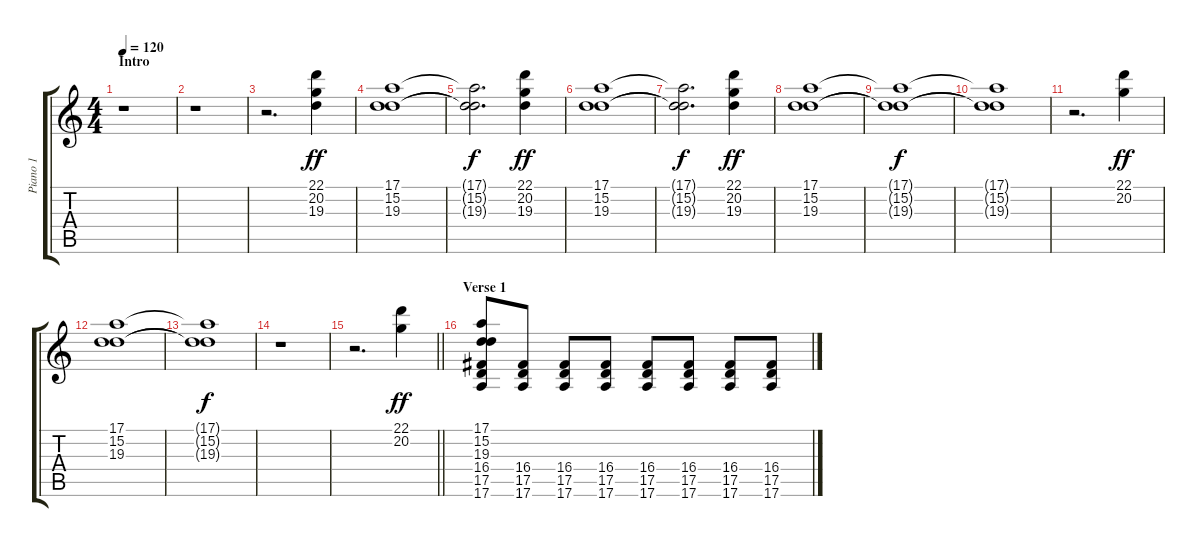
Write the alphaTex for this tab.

\track ("Piano 1" "Piano 1") {instrument brightacousticpiano}
\staff {score tabs}
\tuning (E4 B3 G3 D3 A2 E2) {hide}
\ts (4 4)
\section ("" "Intro")
\tempo 120
\clef g2
\ks c
r.1{dy ff instrument brightacousticpiano} |
r.1 |
r.2{d} (22.1 20.2 19.3).4 |
(17.1 15.2 19.3).1 |
(17.1{t} 15.2{t} 19.3{t}).2{d dy f} (22.1 20.2 19.3).4{dy ff} |
(17.1 15.2 19.3).1 |
(17.1{t} 15.2{t} 19.3{t}).2{d dy f} (22.1 20.2 19.3).4{dy ff} |
(17.1 15.2 19.3).1 |
(17.1{t} 15.2{t} 19.3{t}).1{dy f} |
(17.1{t} 15.2{t} 19.3{t}).1 |
r.2{d} (22.1 20.2).4{dy ff} |
(17.1 15.2 19.3).1 |
(17.1{t} 15.2{t} 19.3{t}).1{dy f} |
r.1 |
\barLineRight lightlight
r.2{d} (22.1 20.2).4{dy ff} |
\section ("" "Verse 1")
(17.1 15.2 19.3 16.4 17.5 17.6).8 (16.4 17.5 17.6).8 (16.4 17.5 17.6).8 (16.4 17.5 17.6).8 (16.4 17.5 17.6).8 (16.4 17.5 17.6).8 (16.4 17.5 17.6).8 (16.4 17.5 17.6).8
